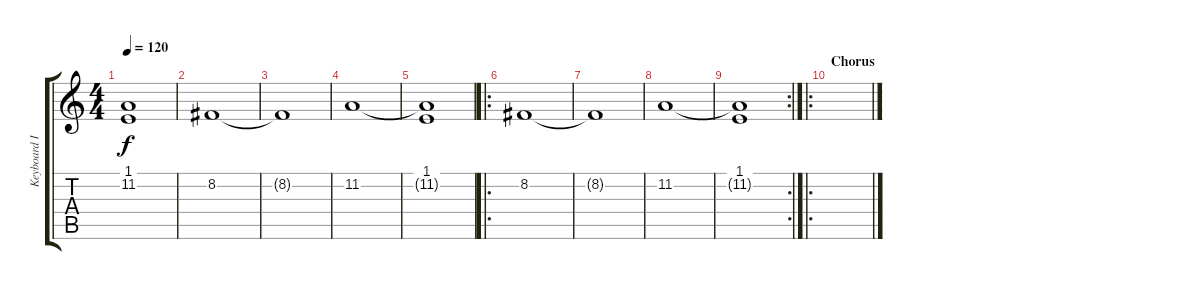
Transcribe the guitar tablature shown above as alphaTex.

\track ("Keyboard I" "Keyboard I") {instrument choiraahs}
\staff {score tabs}
\tuning (Eb4 Bb3 Gb3 Db3 Ab2 Eb2) {hide}
\ts (4 4)
\tempo 120
\clef g2
\ks c
(1.1 11.2{t}).1{dy f} |
8.2.1 |
8.2{t}.1 |
11.2.1 |
(1.1 11.2{t}).1 |
\ro
8.2.1 |
8.2{t}.1 |
11.2.1 |
\rc 2
(1.1 11.2{t}).1 |
\ro
\section ("" "Chorus")
